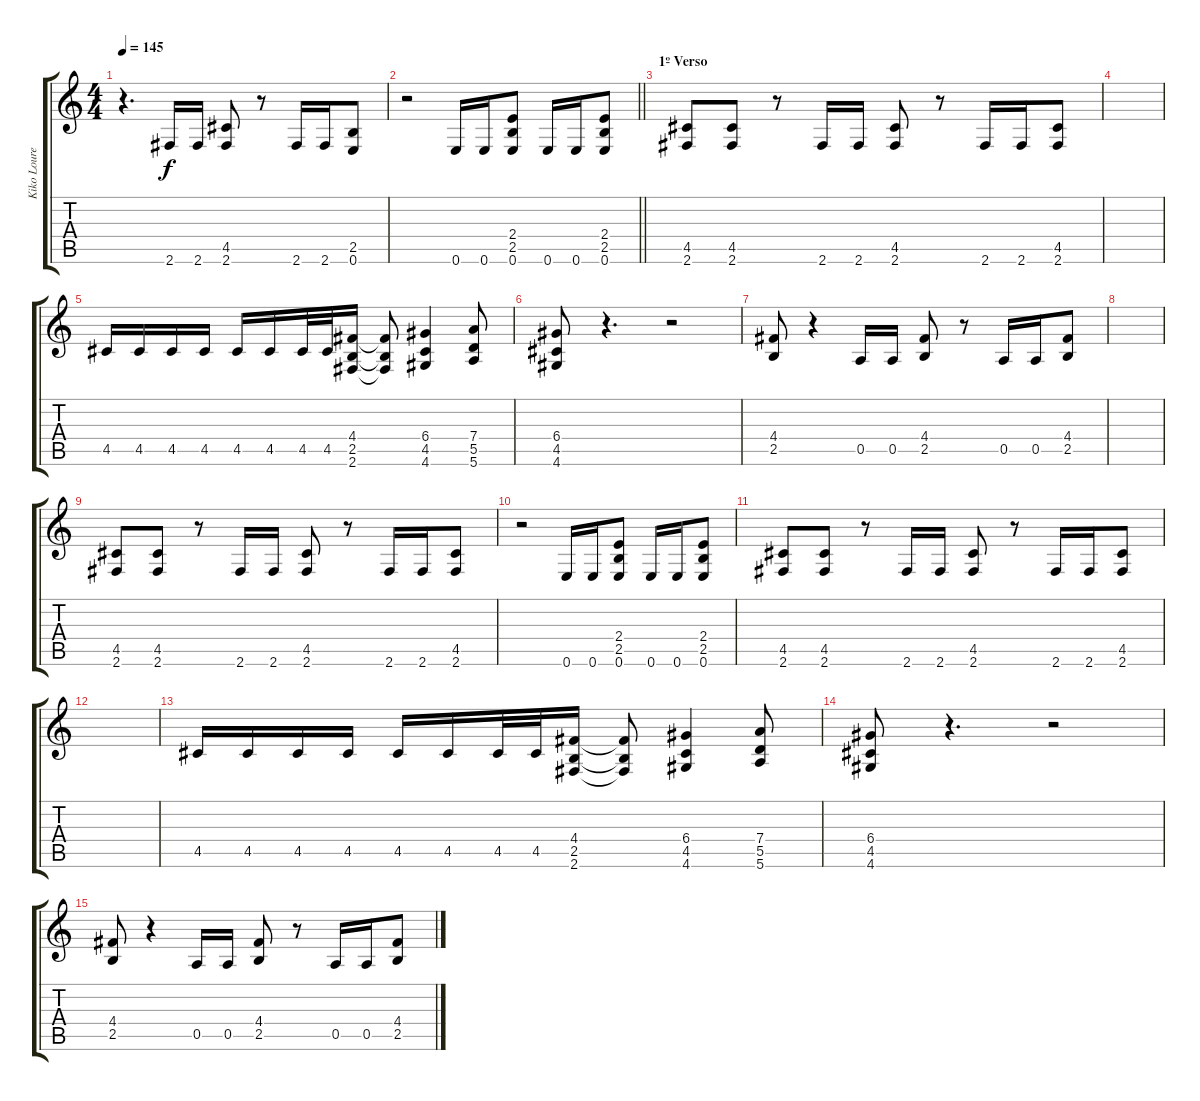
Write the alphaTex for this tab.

\track ("Kiko Loureiro" "Kiko Loure") {instrument distortionguitar}
\staff {score tabs}
\tuning (E4 B3 G3 D3 A2 E2) {hide}
\ts (4 4)
\tempo 145
\clef g2
\ks c
r.4{d dy f} 2.6.16 2.6.16 (4.5 2.6).8 r.8 2.6.16 2.6.16 (2.5 0.6).8 |
\barLineRight lightlight
r.2 0.6.16 0.6.16 (2.4 2.5 0.6).8 0.6.16 0.6.16 (2.4 2.5 0.6).8 |
\section ("" "1º Verso")
(4.5 2.6).8 (4.5 2.6).8 r.8 2.6.16 2.6.16 (4.5 2.6).8 r.8 2.6.16 2.6.16 (4.5 2.6).8 |
|
4.5.16 4.5.16 4.5.16 4.5.16 4.5.16 4.5.16 4.5.32 4.5.32 (4.4 2.5 2.6).16 (4.4{t} 2.5{t} 2.6{t}).8 (6.4 4.5 4.6).4 (7.4 5.5 5.6).8 |
(6.4 4.5 4.6).8 r.4{d} r.2 |
(4.4 2.5).8 r.4 0.5.16 0.5.16 (4.4 2.5).8 r.8 0.5.16 0.5.16 (4.4 2.5).8 |
|
(4.5 2.6).8 (4.5 2.6).8 r.8 2.6.16 2.6.16 (4.5 2.6).8 r.8 2.6.16 2.6.16 (4.5 2.6).8 |
r.2 0.6.16 0.6.16 (2.4 2.5 0.6).8 0.6.16 0.6.16 (2.4 2.5 0.6).8 |
(4.5 2.6).8 (4.5 2.6).8 r.8 2.6.16 2.6.16 (4.5 2.6).8 r.8 2.6.16 2.6.16 (4.5 2.6).8 |
|
4.5.16 4.5.16 4.5.16 4.5.16 4.5.16 4.5.16 4.5.32 4.5.32 (4.4 2.5 2.6).16 (4.4{t} 2.5{t} 2.6{t}).8 (6.4 4.5 4.6).4 (7.4 5.5 5.6).8 |
(6.4 4.5 4.6).8 r.4{d} r.2 |
(4.4 2.5).8 r.4 0.5.16 0.5.16 (4.4 2.5).8 r.8 0.5.16 0.5.16 (4.4 2.5).8
